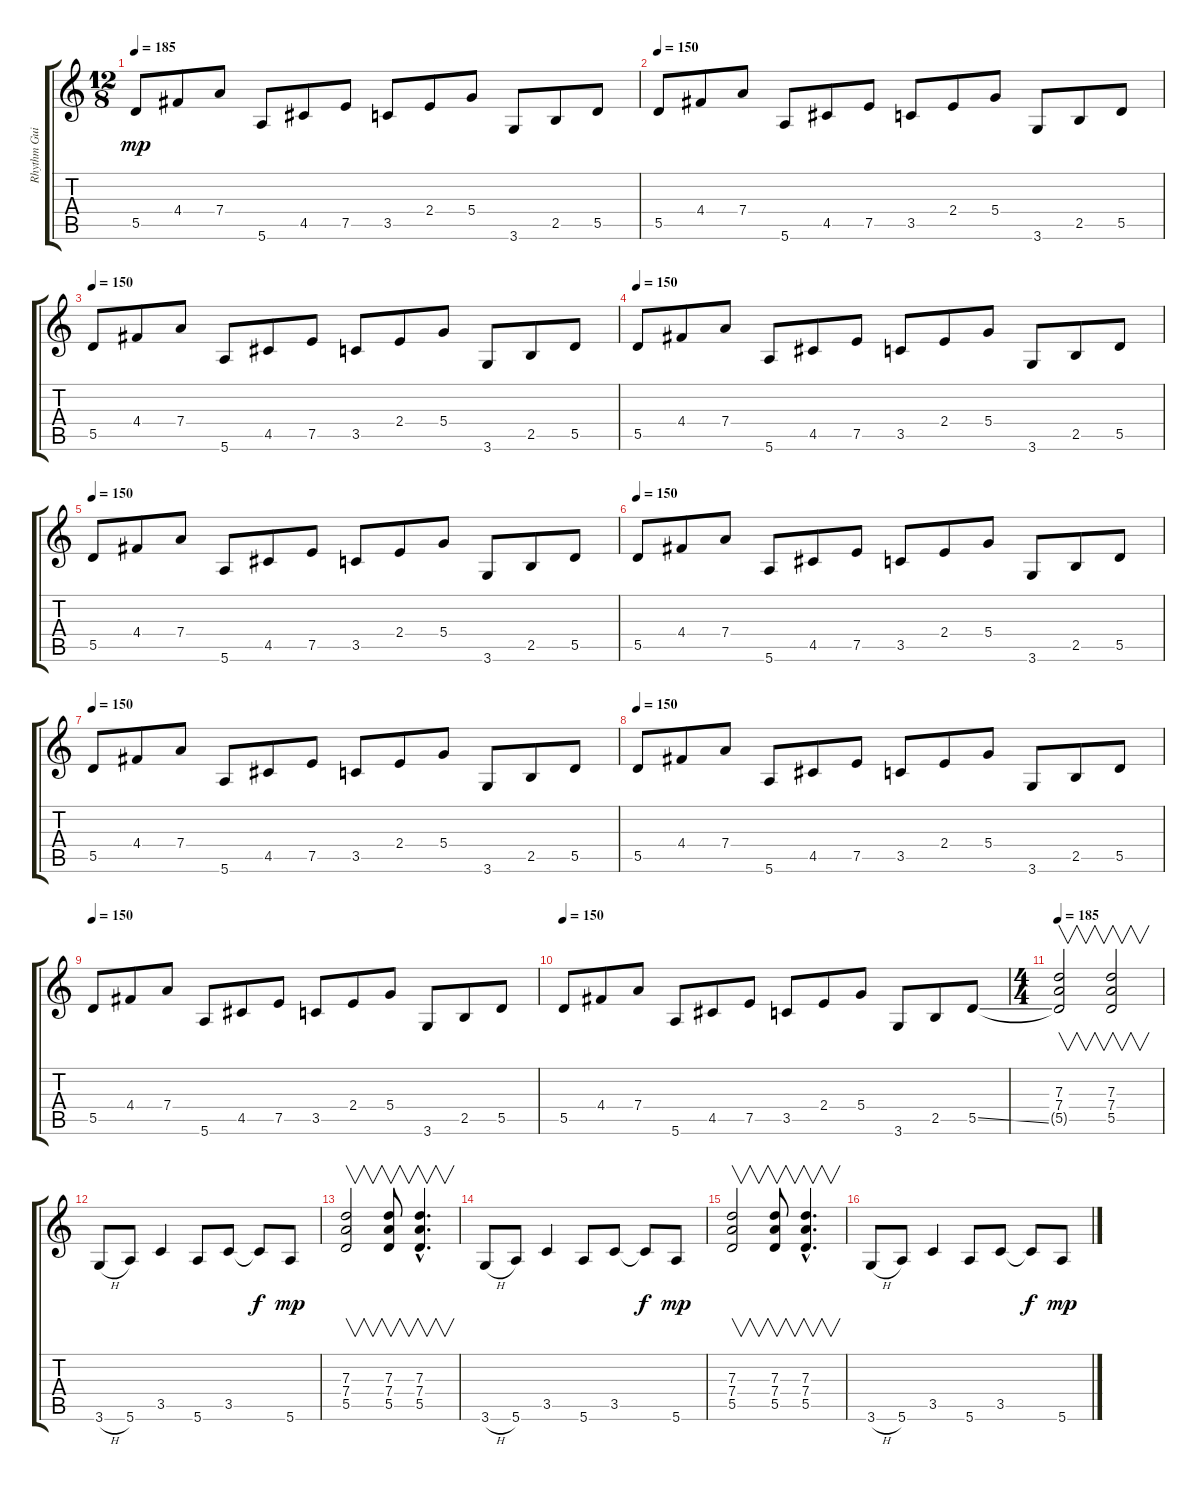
\track ("Rhythm Guitar" "Rhythm Gui") {instrument overdrivenguitar}
\staff {score tabs}
\tuning (E4 B3 G3 D3 A2 E2) {hide}
\ts (12 8)
\tempo 185
\tempo 150
\tempo 185
\clef g2
\ks c
5.5.8{dy mp instrument overdrivenguitar} 4.4.8 7.4.8 5.6.8 4.5.8 7.5.8 3.5.8 2.4.8 5.4.8 3.6.8 2.5.8 5.5.8 |
\tempo 150
5.5.8 4.4.8 7.4.8 5.6.8 4.5.8 7.5.8 3.5.8 2.4.8 5.4.8 3.6.8 2.5.8 5.5.8 |
\tempo 150
5.5.8 4.4.8 7.4.8 5.6.8 4.5.8 7.5.8 3.5.8 2.4.8 5.4.8 3.6.8 2.5.8 5.5.8 |
\tempo 150
5.5.8 4.4.8 7.4.8 5.6.8 4.5.8 7.5.8 3.5.8 2.4.8 5.4.8 3.6.8 2.5.8 5.5.8 |
\tempo 150
5.5.8 4.4.8 7.4.8 5.6.8 4.5.8 7.5.8 3.5.8 2.4.8 5.4.8 3.6.8 2.5.8 5.5.8 |
\tempo 150
5.5.8 4.4.8 7.4.8 5.6.8 4.5.8 7.5.8 3.5.8 2.4.8 5.4.8 3.6.8 2.5.8 5.5.8 |
\tempo 150
5.5.8 4.4.8 7.4.8 5.6.8 4.5.8 7.5.8 3.5.8 2.4.8 5.4.8 3.6.8 2.5.8 5.5.8 |
\tempo 150
5.5.8 4.4.8 7.4.8 5.6.8 4.5.8 7.5.8 3.5.8 2.4.8 5.4.8 3.6.8 2.5.8 5.5.8 |
\tempo 150
5.5.8 4.4.8 7.4.8 5.6.8 4.5.8 7.5.8 3.5.8 2.4.8 5.4.8 3.6.8 2.5.8 5.5.8 |
\tempo 150
5.5.8 4.4.8 7.4.8 5.6.8 4.5.8 7.5.8 3.5.8 2.4.8 5.4.8 3.6.8 2.5.8 5.5{ss}.8 |
\ts (4 4)
\tempo 185
(7.3 7.4 5.5{t}).2{v} (7.3 7.4 5.5).2{v} |
3.6{h}.8 5.6.8 3.5.4 5.6.8 3.5.8 3.5{t}.8{dy f} 5.6.8{dy mp} |
(7.3 7.4 5.5).2{v} (7.3 7.4 5.5).8{v} (7.3{hac} 7.4{hac} 5.5{hac}).4{v d} |
3.6{h}.8 5.6.8 3.5.4 5.6.8 3.5.8 3.5{t}.8{dy f} 5.6.8{dy mp} |
(7.3 7.4 5.5).2{v} (7.3 7.4 5.5).8{v} (7.3{hac} 7.4{hac} 5.5{hac}).4{v d} |
3.6{h}.8 5.6.8 3.5.4 5.6.8 3.5.8 3.5{t}.8{dy f} 5.6.8{dy mp}
